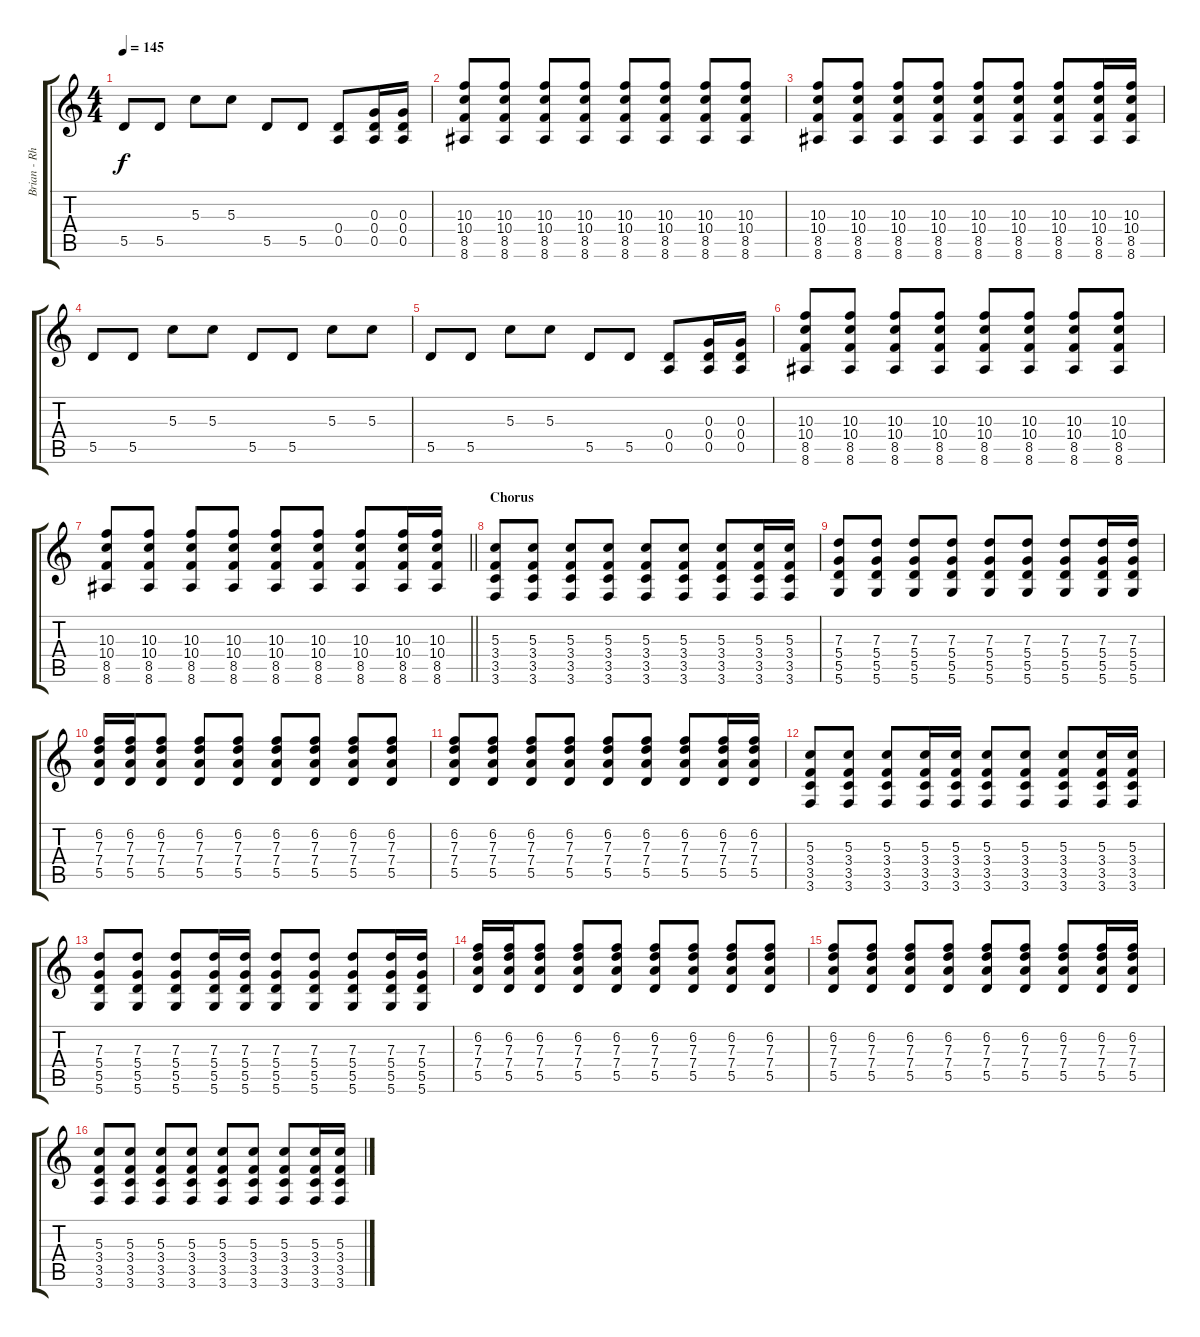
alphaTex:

\track ("Brian - Rhythm Guitar" "Brian - Rh") {instrument acousticguitarsteel}
\staff {score tabs}
\tuning (E4 B3 G3 D3 A2 D2) {hide}
\ts (4 4)
\tempo 145
\clef g2
\ks c
5.5.8{dy f} 5.5.8 5.3.8 5.3.8 5.5.8 5.5.8 (0.4 0.5).8 (0.3 0.4 0.5).16 (0.3 0.4 0.5).16 |
(10.3 10.4 8.5 8.6).8 (10.3 10.4 8.5 8.6).8 (10.3 10.4 8.5 8.6).8 (10.3 10.4 8.5 8.6).8 (10.3 10.4 8.5 8.6).8 (10.3 10.4 8.5 8.6).8 (10.3 10.4 8.5 8.6).8 (10.3 10.4 8.5 8.6).8 |
(10.3 10.4 8.5 8.6).8 (10.3 10.4 8.5 8.6).8 (10.3 10.4 8.5 8.6).8 (10.3 10.4 8.5 8.6).8 (10.3 10.4 8.5 8.6).8 (10.3 10.4 8.5 8.6).8 (10.3 10.4 8.5 8.6).8 (10.3 10.4 8.5 8.6).16 (10.3 10.4 8.5 8.6).16 |
5.5.8 5.5.8 5.3.8 5.3.8 5.5.8 5.5.8 5.3.8 5.3.8 |
5.5.8 5.5.8 5.3.8 5.3.8 5.5.8 5.5.8 (0.4 0.5).8 (0.3 0.4 0.5).16 (0.3 0.4 0.5).16 |
(10.3 10.4 8.5 8.6).8 (10.3 10.4 8.5 8.6).8 (10.3 10.4 8.5 8.6).8 (10.3 10.4 8.5 8.6).8 (10.3 10.4 8.5 8.6).8 (10.3 10.4 8.5 8.6).8 (10.3 10.4 8.5 8.6).8 (10.3 10.4 8.5 8.6).8 |
\barLineRight lightlight
(10.3 10.4 8.5 8.6).8 (10.3 10.4 8.5 8.6).8 (10.3 10.4 8.5 8.6).8 (10.3 10.4 8.5 8.6).8 (10.3 10.4 8.5 8.6).8 (10.3 10.4 8.5 8.6).8 (10.3 10.4 8.5 8.6).8 (10.3 10.4 8.5 8.6).16 (10.3 10.4 8.5 8.6).16 |
\section ("" "Chorus")
(5.3 3.4 3.5 3.6).8 (5.3 3.4 3.5 3.6).8 (5.3 3.4 3.5 3.6).8 (5.3 3.4 3.5 3.6).8 (5.3 3.4 3.5 3.6).8 (5.3 3.4 3.5 3.6).8 (5.3 3.4 3.5 3.6).8 (5.3 3.4 3.5 3.6).16 (5.3 3.4 3.5 3.6).16 |
(7.3 5.4 5.5 5.6).8 (7.3 5.4 5.5 5.6).8 (7.3 5.4 5.5 5.6).8 (7.3 5.4 5.5 5.6).8 (7.3 5.4 5.5 5.6).8 (7.3 5.4 5.5 5.6).8 (7.3 5.4 5.5 5.6).8 (7.3 5.4 5.5 5.6).16 (7.3 5.4 5.5 5.6).16 |
(6.2 7.3 7.4 5.5).16 (6.2 7.3 7.4 5.5).16 (6.2 7.3 7.4 5.5).8 (6.2 7.3 7.4 5.5).8 (6.2 7.3 7.4 5.5).8 (6.2 7.3 7.4 5.5).8 (6.2 7.3 7.4 5.5).8 (6.2 7.3 7.4 5.5).8 (6.2 7.3 7.4 5.5).8 |
(6.2 7.3 7.4 5.5).8 (6.2 7.3 7.4 5.5).8 (6.2 7.3 7.4 5.5).8 (6.2 7.3 7.4 5.5).8 (6.2 7.3 7.4 5.5).8 (6.2 7.3 7.4 5.5).8 (6.2 7.3 7.4 5.5).8 (6.2 7.3 7.4 5.5).16 (6.2 7.3 7.4 5.5).16 |
(5.3 3.4 3.5 3.6).8 (5.3 3.4 3.5 3.6).8 (5.3 3.4 3.5 3.6).8 (5.3 3.4 3.5 3.6).16 (5.3 3.4 3.5 3.6).16 (5.3 3.4 3.5 3.6).8 (5.3 3.4 3.5 3.6).8 (5.3 3.4 3.5 3.6).8 (5.3 3.4 3.5 3.6).16 (5.3 3.4 3.5 3.6).16 |
(7.3 5.4 5.5 5.6).8 (7.3 5.4 5.5 5.6).8 (7.3 5.4 5.5 5.6).8 (7.3 5.4 5.5 5.6).16 (7.3 5.4 5.5 5.6).16 (7.3 5.4 5.5 5.6).8 (7.3 5.4 5.5 5.6).8 (7.3 5.4 5.5 5.6).8 (7.3 5.4 5.5 5.6).16 (7.3 5.4 5.5 5.6).16 |
(6.2 7.3 7.4 5.5).16 (6.2 7.3 7.4 5.5).16 (6.2 7.3 7.4 5.5).8 (6.2 7.3 7.4 5.5).8 (6.2 7.3 7.4 5.5).8 (6.2 7.3 7.4 5.5).8 (6.2 7.3 7.4 5.5).8 (6.2 7.3 7.4 5.5).8 (6.2 7.3 7.4 5.5).8 |
(6.2 7.3 7.4 5.5).8 (6.2 7.3 7.4 5.5).8 (6.2 7.3 7.4 5.5).8 (6.2 7.3 7.4 5.5).8 (6.2 7.3 7.4 5.5).8 (6.2 7.3 7.4 5.5).8 (6.2 7.3 7.4 5.5).8 (6.2 7.3 7.4 5.5).16 (6.2 7.3 7.4 5.5).16 |
(5.3 3.4 3.5 3.6).8 (5.3 3.4 3.5 3.6).8 (5.3 3.4 3.5 3.6).8 (5.3 3.4 3.5 3.6).8 (5.3 3.4 3.5 3.6).8 (5.3 3.4 3.5 3.6).8 (5.3 3.4 3.5 3.6).8 (5.3 3.4 3.5 3.6).16 (5.3 3.4 3.5 3.6).16
